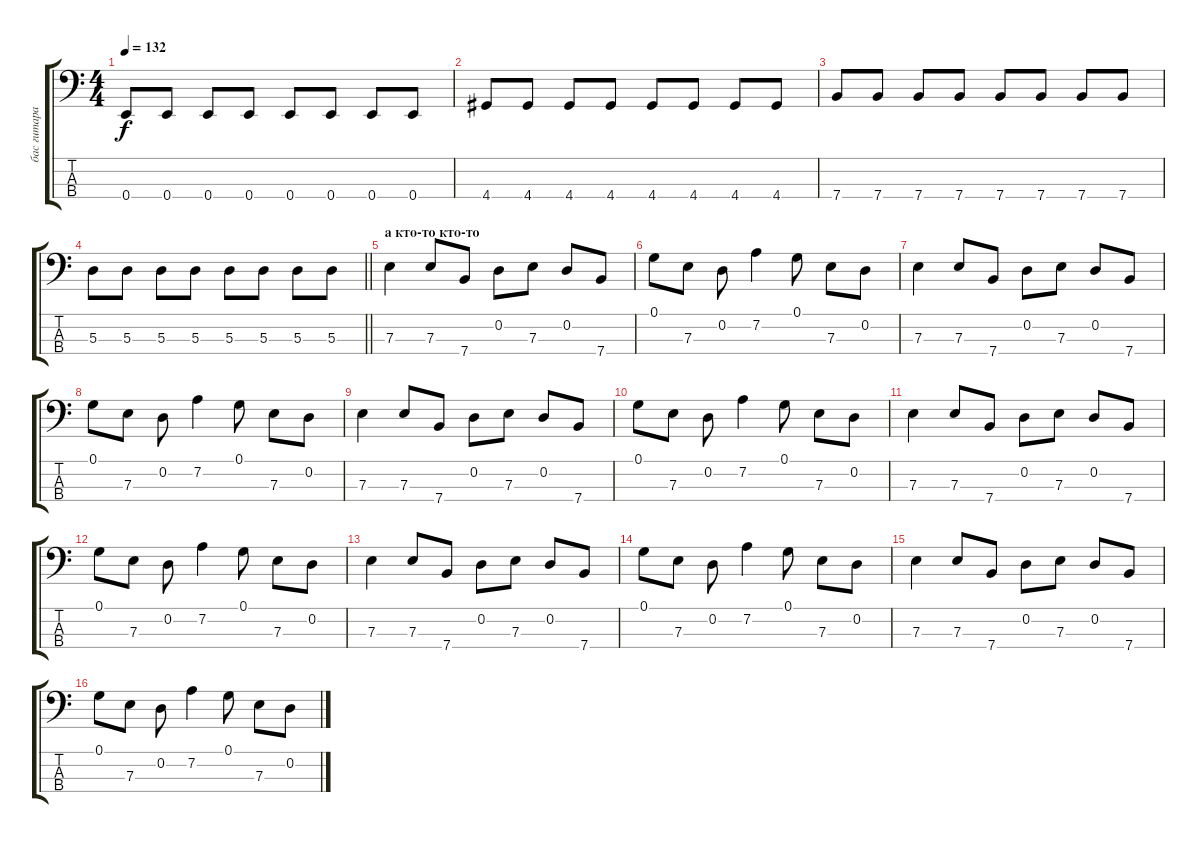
\track ("бас гитара" "бас гитара") {instrument electricbassfinger}
\staff {score tabs}
\tuning (G2 D2 A1 E1) {hide}
\ts (4 4)
\tempo 132
\clef f4
\ks c
0.4.8{dy f} 0.4.8 0.4.8 0.4.8 0.4.8 0.4.8 0.4.8 0.4.8 |
4.4.8 4.4.8 4.4.8 4.4.8 4.4.8 4.4.8 4.4.8 4.4.8 |
7.4.8 7.4.8 7.4.8 7.4.8 7.4.8 7.4.8 7.4.8 7.4.8 |
\barLineRight lightlight
5.3.8 5.3.8 5.3.8 5.3.8 5.3.8 5.3.8 5.3.8 5.3.8 |
\section ("" "а кто-то кто-то")
7.3.4 7.3.8 7.4.8 0.2.8 7.3.8 0.2.8 7.4.8 |
0.1.8 7.3.8 0.2.8 7.2.4 0.1.8 7.3.8 0.2.8 |
7.3.4 7.3.8 7.4.8 0.2.8 7.3.8 0.2.8 7.4.8 |
0.1.8 7.3.8 0.2.8 7.2.4 0.1.8 7.3.8 0.2.8 |
7.3.4 7.3.8 7.4.8 0.2.8 7.3.8 0.2.8 7.4.8 |
0.1.8 7.3.8 0.2.8 7.2.4 0.1.8 7.3.8 0.2.8 |
7.3.4 7.3.8 7.4.8 0.2.8 7.3.8 0.2.8 7.4.8 |
0.1.8 7.3.8 0.2.8 7.2.4 0.1.8 7.3.8 0.2.8 |
7.3.4 7.3.8 7.4.8 0.2.8 7.3.8 0.2.8 7.4.8 |
0.1.8 7.3.8 0.2.8 7.2.4 0.1.8 7.3.8 0.2.8 |
7.3.4 7.3.8 7.4.8 0.2.8 7.3.8 0.2.8 7.4.8 |
0.1.8 7.3.8 0.2.8 7.2.4 0.1.8 7.3.8 0.2.8
